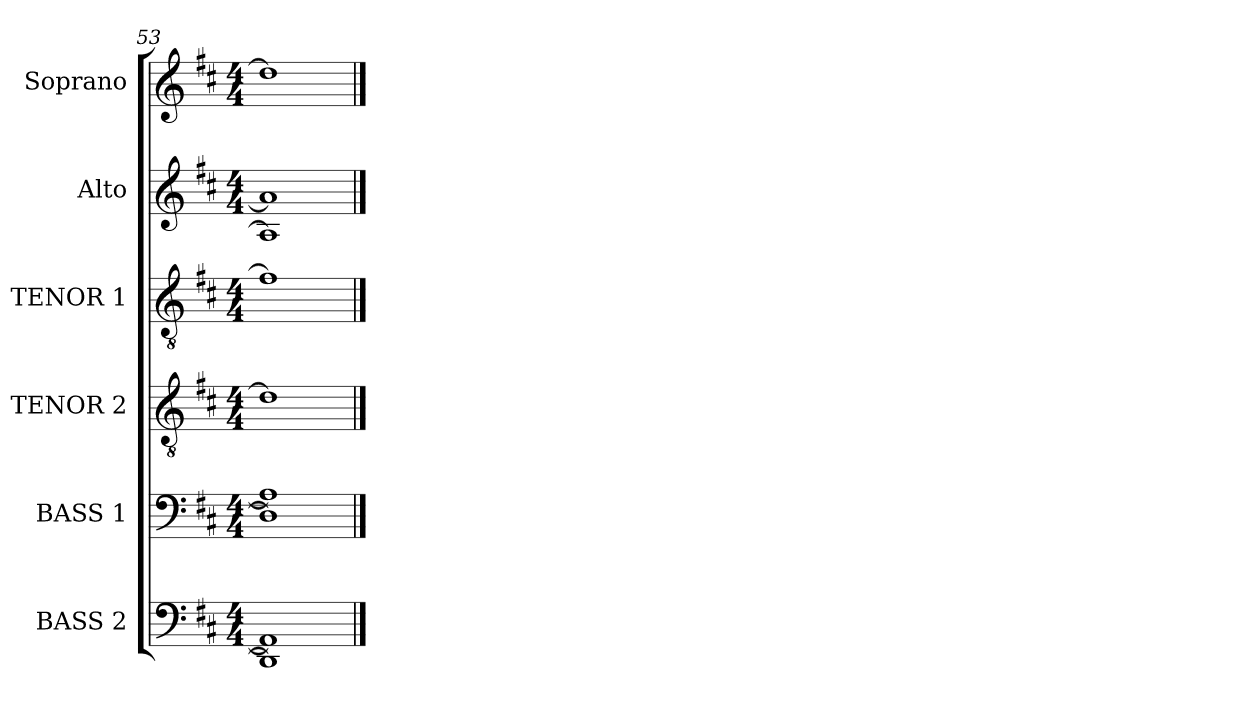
**kern	**kern	**kern	**kern	**kern	**kern
*part6	*part5	*part4	*part3	*part2	*part1
*staff6	*staff5	*staff4	*staff3	*staff2	*staff1
*I"BASS 2	*I"BASS 1	*I"TENOR 2	*I"TENOR 1	*I"Alto	*I"Soprano
*I'B. 2	*I'B. 1	*I'T. 2	*I'T. 1	*I'A.	*I'S.
*clefF4	*clefF4	*clefGv2	*clefGv2	*clefG2	*clefG2
*	*	*ITrd7c12	*ITrd7c12	*	*
*k[f#c#]	*k[f#c#]	*k[f#c#]	*k[f#c#]	*k[f#c#]	*k[f#c#]
*D:	*D:	*D:	*D:	*D:	*D:
*M4/4	*M4/4	*M4/4	*M4/4	*M4/4	*M4/4
=53	=53	=53	=53	=53	=53
*^	*^	*	*	*^	*
1AAi]	1DDi]	1Ai]	1Di]	1Di]	1F#i]	1ai]	1Ai]	1ddi]
*v	*v	*	*	*	*	*v	*v	*
*	*v	*v	*	*	*	*
==	==	==	==	==	==
*-	*-	*-	*-	*-	*-
